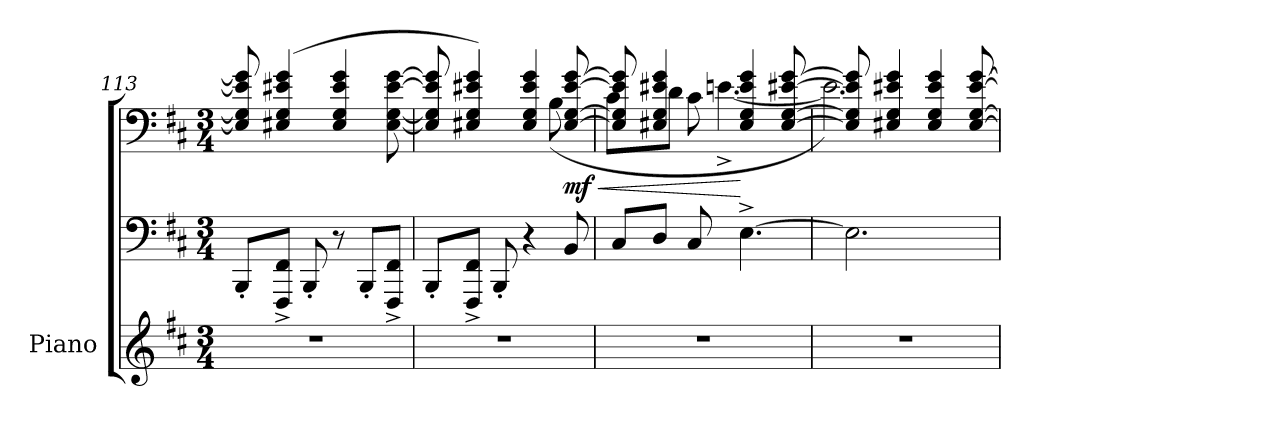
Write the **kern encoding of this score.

**kern	**kern	**kern	**dynam
*part1	*part1	*part1	*part1
*staff3	*staff2	*staff1	*staff1/2/3
*I"Piano	*	*	*
*I'Pno.	*	*	*
*clefG2	*clefF4	*clefF4	*
*k[f#c#]	*k[f#c#]	*k[f#c#]	*
*D:	*D:	*D:	*
*M3/4	*M3/4	*M3/4	*
=113	=113	=113	=113
2.r	8BBB'/L	8E#/] 8G/] 8e#/] 8g/]	.
.	8FFF#/^ 8FF#/^J	(>4E#X/ 4G/ 4e#X/ 4g/	.
.	8BBB'/	.	.
.	8r	4E#/ 4G/ 4e#/ 4g/	.
.	8BBB'/L	.	.
.	8FFF#/^ 8FF#/^J	[8E#\ [8G\ [8e#\ [8g\	.
=114	=114	=114	=114
*	*	*^	*
2.r	8BBB'/L	8E#/] 8G/] 8e#/] 8g/]	8ryy	.
*	*	*v	*v	*
.	8FFF#/^ 8FF#/^J	4E#X/ 4G/ 4e#X/ 4g/)	.
.	8BBB'/	.	.
.	4r	4E#/ 4G/ 4e#/ 4g/	.
!	!	!LO:TX:a:i:t=Plus lent	!
!	!	!	!LO:HP:b
*	*	*^	*
!	!	!	!	!LO:DY:n=1:b
.	8BB/	[8E#/ [8G/ [8e#/ [8g/	(<8B\	< mf
=115	=115	=115	=115	=115
2.r	8C#/L	8E#/] 8G/] 8e#/] 8g/]	8c#\L	.
.	8D/J	4E#X/ 4G/ 4e#X/ 4g/	8d\J	.
.	8C#/	.	8c#\	.
.	[4.E^\	4E#/ 4G/ 4e#/ 4g/	[4.en^\	[
.	.	[8E#/ [8G/ [8e#X/ [8g/	.	.
!!LO:LB:g=z	!!
=116	=116	=116	=116	=116
2.r	2.E\]	8E#/] 8G/] 8e#/] 8g/]	2.e\])	.
.	.	4E#X/ 4G/ 4e#X/ 4g/	.	.
.	.	4E#/ 4G/ 4e#/ 4g/	.	.
.	.	[8E#/ [8G/ [8e#/ [8g/	.	.
*	*	*v	*v	*
=	=	=	=
*-	*-	*-	*-
